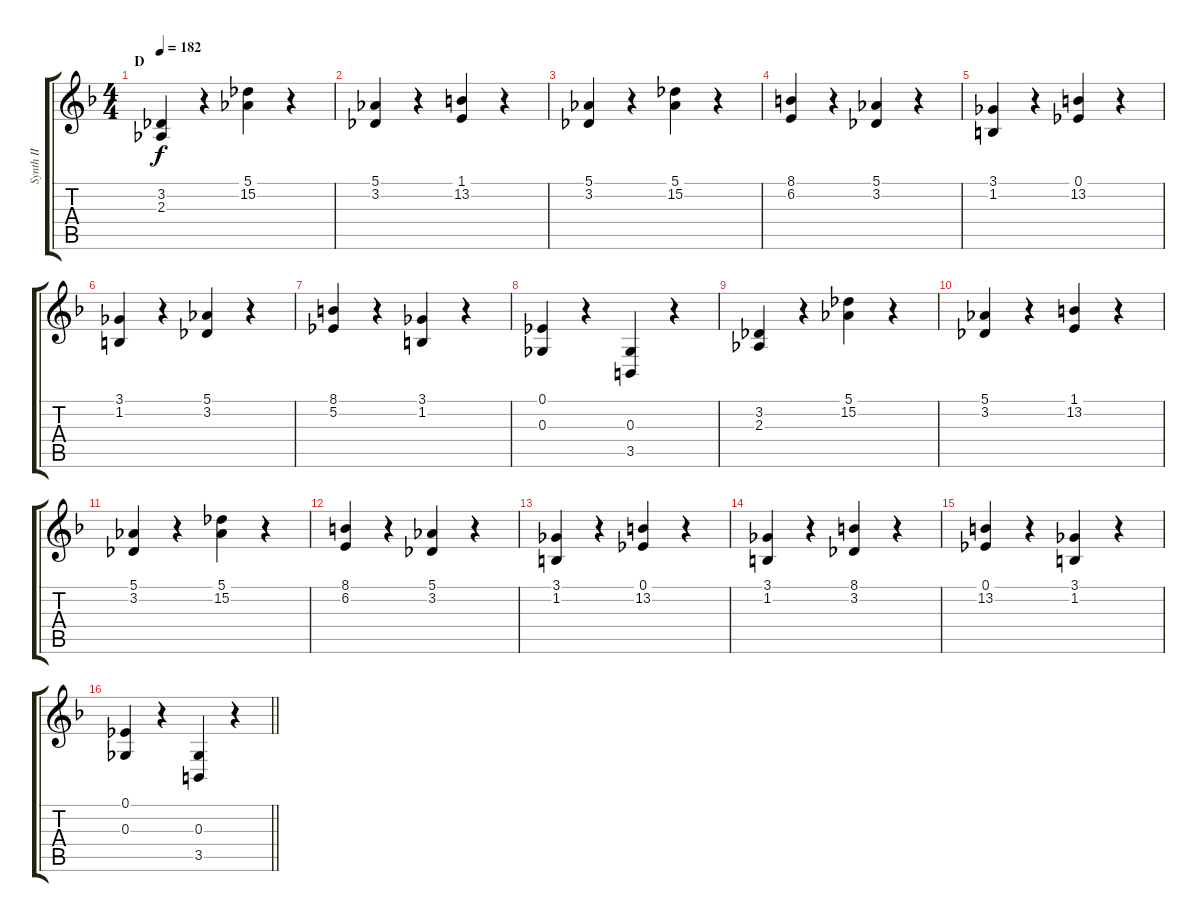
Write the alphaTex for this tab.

\track ("Synth II" "Synth II") {instrument pad4choir}
\staff {score tabs}
\tuning (Eb4 Bb3 Gb3 Db3 Ab2 Eb2) {hide}
\ts (4 4)
\section ("" "D")
\tempo 182
\clef g2
\ks f
(3.2 2.3).4{dy f} r.4 (5.1 15.2).4 r.4 |
(5.1 3.2).4 r.4 (1.1 13.2).4 r.4 |
(5.1 3.2).4 r.4 (5.1 15.2).4 r.4 |
(8.1 6.2).4 r.4 (5.1 3.2).4 r.4 |
(3.1 1.2).4 r.4 (0.1 13.2).4 r.4 |
(3.1 1.2).4 r.4 (5.1 3.2).4 r.4 |
(8.1 5.2).4 r.4 (3.1 1.2).4 r.4 |
(0.1 0.3).4 r.4 (0.3 3.5).4 r.4 |
(3.2 2.3).4 r.4 (5.1 15.2).4 r.4 |
(5.1 3.2).4 r.4 (1.1 13.2).4 r.4 |
(5.1 3.2).4 r.4 (5.1 15.2).4 r.4 |
(8.1 6.2).4 r.4 (5.1 3.2).4 r.4 |
(3.1 1.2).4 r.4 (0.1 13.2).4 r.4 |
(3.1 1.2).4 r.4 (8.1 3.2).4 r.4 |
(0.1 13.2).4 r.4 (3.1 1.2).4 r.4 |
\barLineRight lightlight
(0.1 0.3).4 r.4 (0.3 3.5).4 r.4
